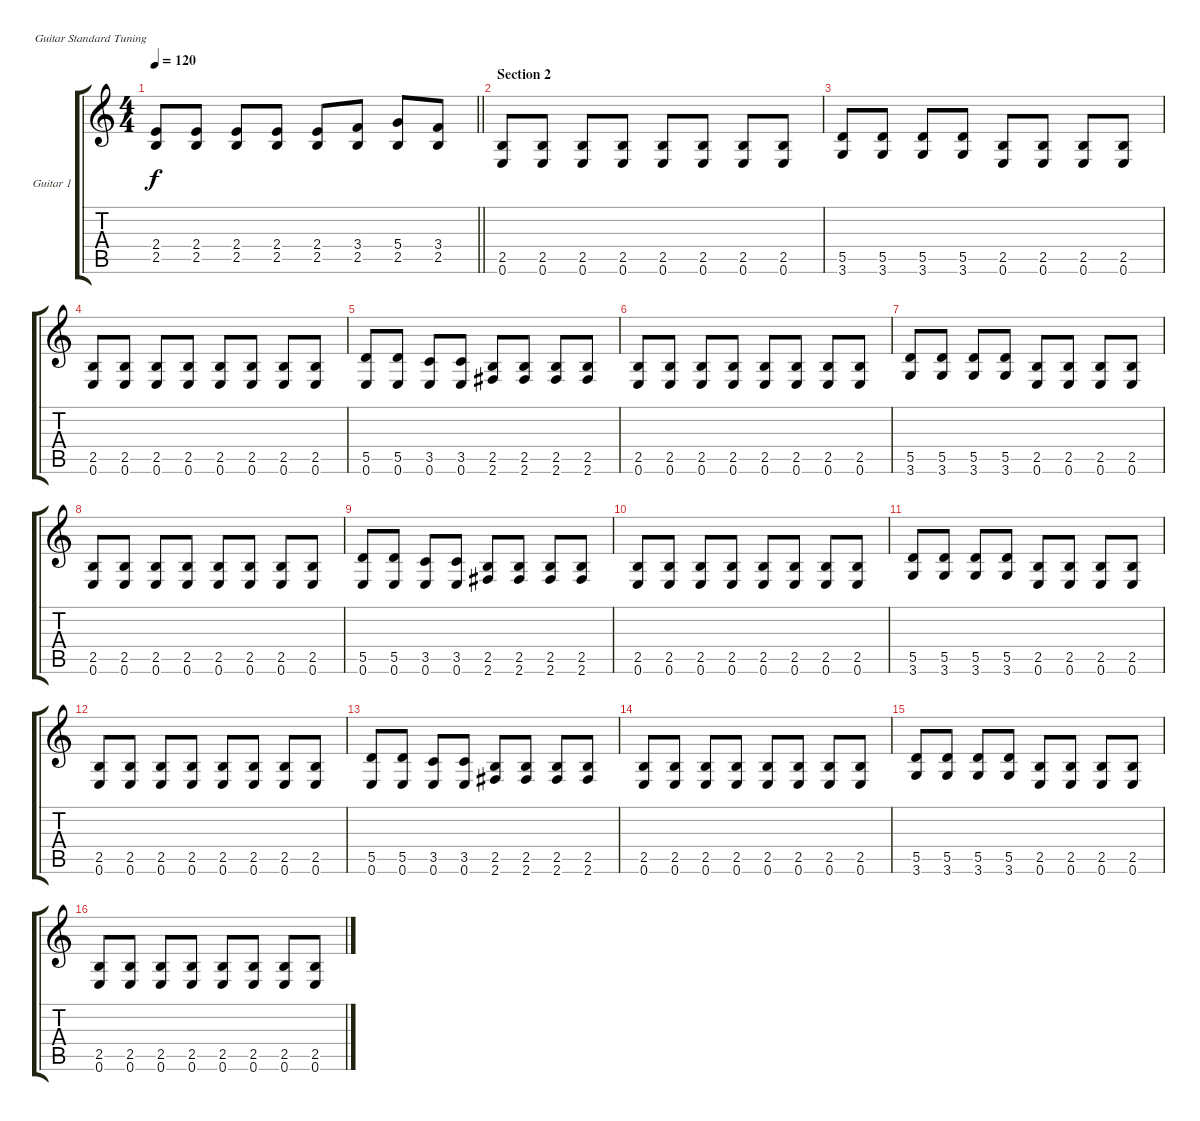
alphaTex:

\defaultSystemsLayout 4
\bracketExtendMode groupsimilarinstruments
\firstSystemTrackNameOrientation horizontal
\otherSystemsTrackNameOrientation horizontal
\track ("Guitar 1" "Guitar 1") {instrument distortionguitar}
\staff {score tabs}
\tuning (E4 B3 G3 D3 A2 E2)
\ts (4 4)
\tempo 120
\clef g2
\barLineRight lightlight
\ks c
(2.5 2.4).8{dy f} (2.5 2.4).8 (2.5 2.4).8 (2.5 2.4).8 (2.5 2.4).8 (2.5 3.4).8 (2.5 5.4).8 (2.5 3.4).8 |
\section ("" "Section 2")
(0.6 2.5).8 (0.6 2.5).8 (0.6 2.5).8 (0.6 2.5).8 (0.6 2.5).8 (0.6 2.5).8 (0.6 2.5).8 (0.6 2.5).8 |
(5.5 3.6).8 (5.5 3.6).8 (5.5 3.6).8 (5.5 3.6).8 (0.6 2.5).8 (0.6 2.5).8 (0.6 2.5).8 (0.6 2.5).8 |
(0.6 2.5).8 (0.6 2.5).8 (0.6 2.5).8 (0.6 2.5).8 (0.6 2.5).8 (0.6 2.5).8 (0.6 2.5).8 (0.6 2.5).8 |
(0.6 5.5).8 (0.6 5.5).8 (0.6 3.5).8 (0.6 3.5).8 (2.6 2.5).8 (2.6 2.5).8 (2.6 2.5).8 (2.6 2.5).8 |
(0.6 2.5).8 (0.6 2.5).8 (0.6 2.5).8 (0.6 2.5).8 (0.6 2.5).8 (0.6 2.5).8 (0.6 2.5).8 (0.6 2.5).8 |
(5.5 3.6).8 (5.5 3.6).8 (5.5 3.6).8 (5.5 3.6).8 (0.6 2.5).8 (0.6 2.5).8 (0.6 2.5).8 (0.6 2.5).8 |
(0.6 2.5).8 (0.6 2.5).8 (0.6 2.5).8 (0.6 2.5).8 (0.6 2.5).8 (0.6 2.5).8 (0.6 2.5).8 (0.6 2.5).8 |
(0.6 5.5).8 (0.6 5.5).8 (0.6 3.5).8 (0.6 3.5).8 (2.6 2.5).8 (2.6 2.5).8 (2.6 2.5).8 (2.6 2.5).8 |
(0.6 2.5).8 (0.6 2.5).8 (0.6 2.5).8 (0.6 2.5).8 (0.6 2.5).8 (0.6 2.5).8 (0.6 2.5).8 (0.6 2.5).8 |
(5.5 3.6).8 (5.5 3.6).8 (5.5 3.6).8 (5.5 3.6).8 (0.6 2.5).8 (0.6 2.5).8 (0.6 2.5).8 (0.6 2.5).8 |
(0.6 2.5).8 (0.6 2.5).8 (0.6 2.5).8 (0.6 2.5).8 (0.6 2.5).8 (0.6 2.5).8 (0.6 2.5).8 (0.6 2.5).8 |
(0.6 5.5).8 (0.6 5.5).8 (0.6 3.5).8 (0.6 3.5).8 (2.6 2.5).8 (2.6 2.5).8 (2.6 2.5).8 (2.6 2.5).8 |
(0.6 2.5).8 (0.6 2.5).8 (0.6 2.5).8 (0.6 2.5).8 (0.6 2.5).8 (0.6 2.5).8 (0.6 2.5).8 (0.6 2.5).8 |
(5.5 3.6).8 (5.5 3.6).8 (5.5 3.6).8 (5.5 3.6).8 (0.6 2.5).8 (0.6 2.5).8 (0.6 2.5).8 (0.6 2.5).8 |
(0.6 2.5).8 (0.6 2.5).8 (0.6 2.5).8 (0.6 2.5).8 (0.6 2.5).8 (0.6 2.5).8 (0.6 2.5).8 (0.6 2.5).8
